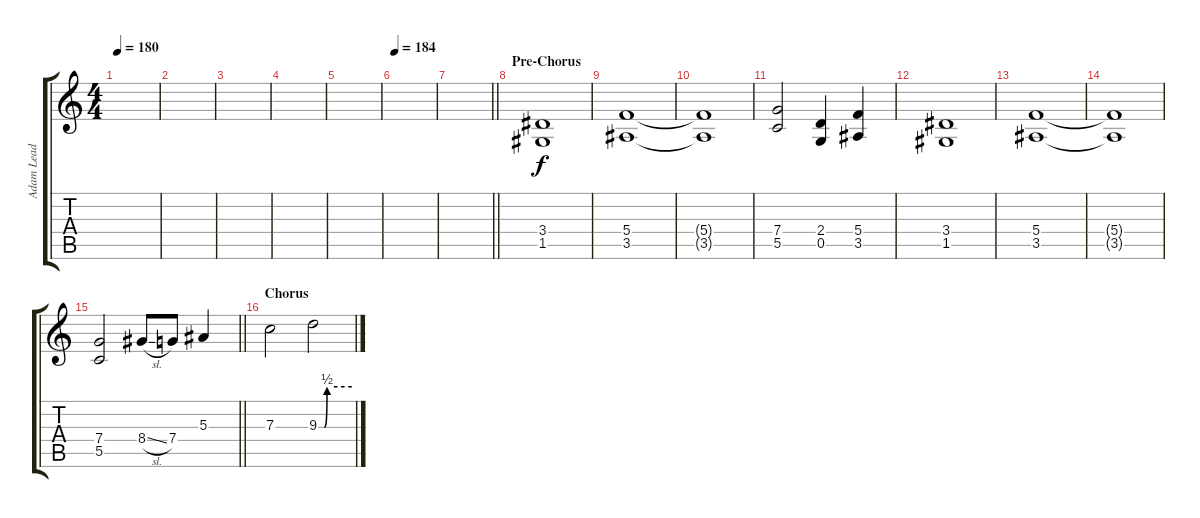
\track ("Adam Lead" "Adam Lead") {instrument distortionguitar}
\staff {score tabs}
\tuning (D4 A3 F3 C3 G2 C2) {hide}
\ts (4 4)
\tempo 180
\clef g2
\ks c
|
|
|
|
|
\tempo 184
|
\barLineRight lightlight
|
\section ("" "Pre-Chorus")
(3.4 1.5).1 |
(5.4 3.5).1 |
(5.4{t} 3.5{t}).1 |
(7.4 5.5).2 (2.4 0.5).4 (5.4 3.5).4 |
(3.4 1.5).1 |
(5.4 3.5).1 |
(5.4{t} 3.5{t}).1 |
\barLineRight lightlight
(7.4 5.5).2 8.4{sl}.8 7.4.8 5.3.4 |
\section ("" "Chorus")
7.3.2 9.3{be (custom 0 0 10 0 15 2 60 2)}.2
